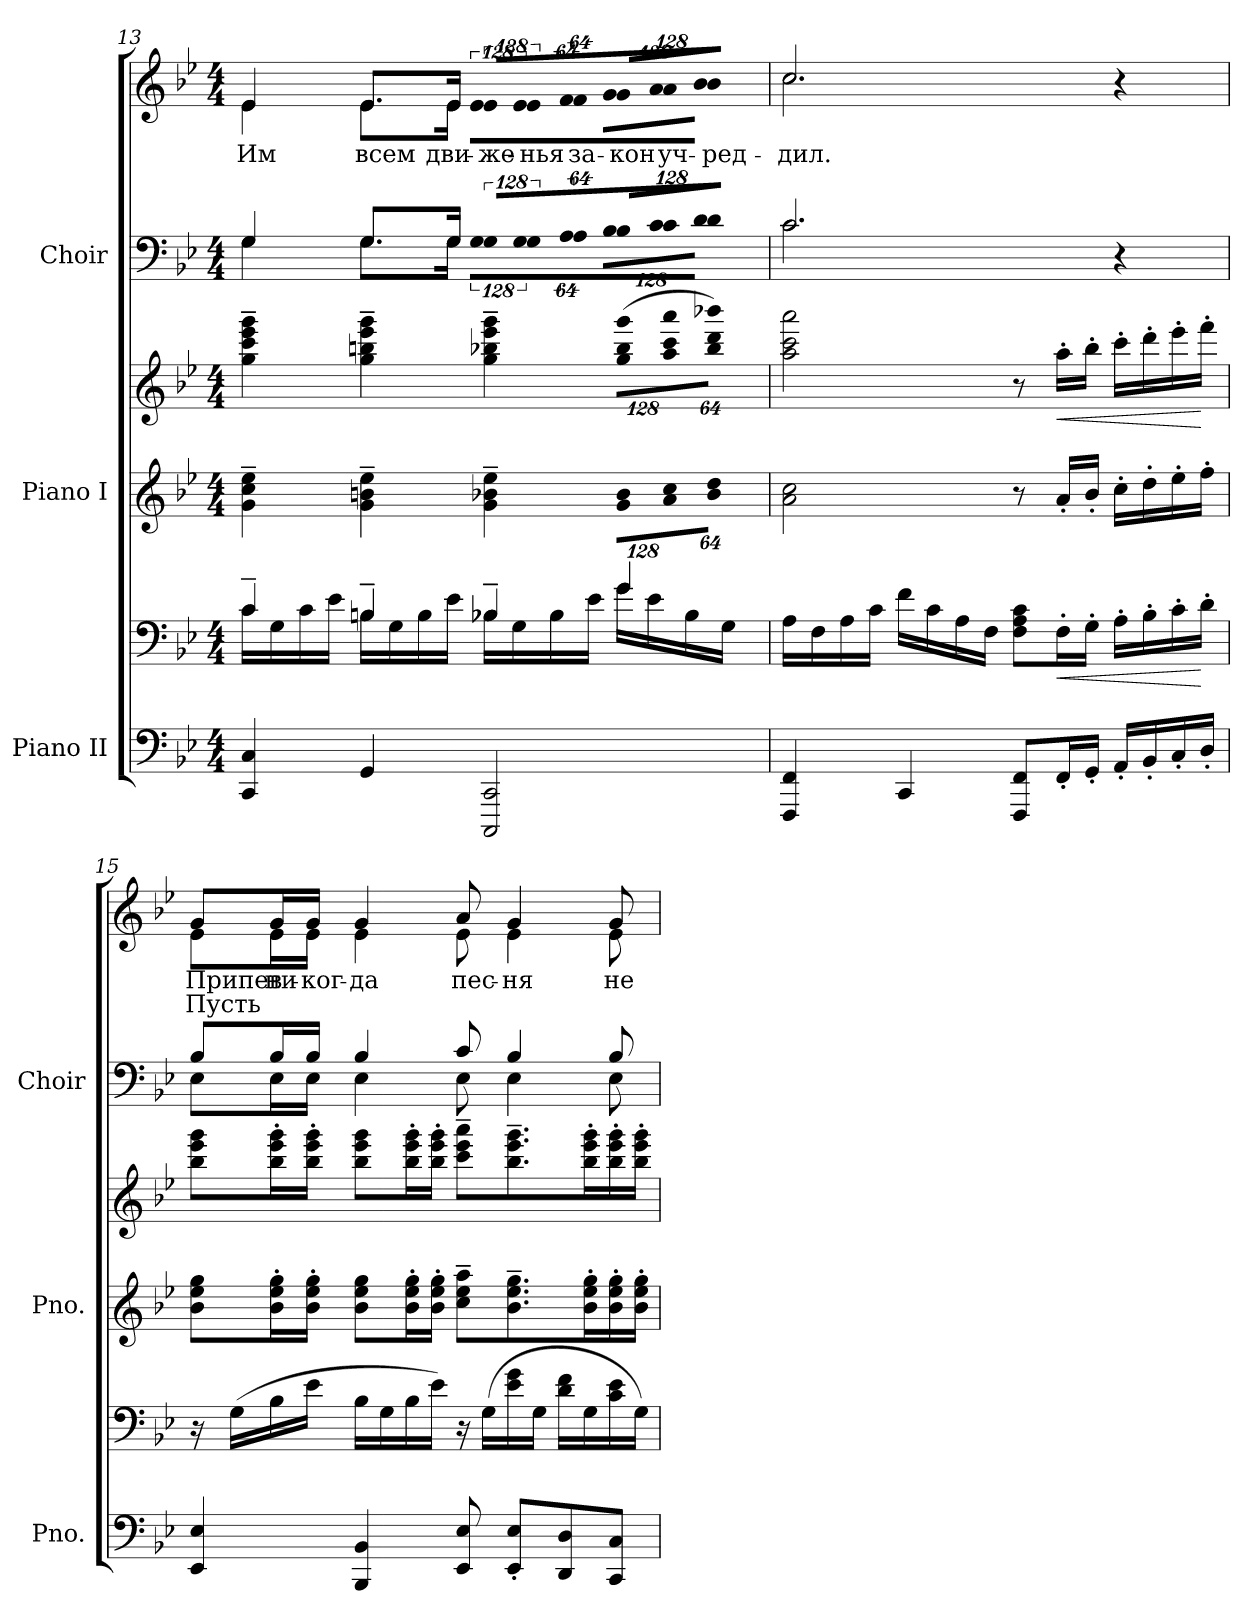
**kern	**kern	**dynam	**kern	**kern	**dynam	**kern	**kern	**text	**text
*part3	*part3	*part3	*part2	*part2	*part2	*part1	*part1	*part1	*part1
*staff6	*staff5	*staff5/6	*staff4	*staff3	*staff3/4	*staff2	*staff1	*staff1	*staff1
*I"Piano II	*	*	*I"Piano I	*	*	*I"Choir	*	*	*
*I'Pno.	*	*	*I'Pno.	*	*	*I'Choir	*	*	*
*clefF4	*clefF4	*	*clefG2	*clefG2	*	*clefF4	*clefG2	*	*
*k[b-e-]	*k[b-e-]	*	*k[b-e-]	*k[b-e-]	*	*k[b-e-]	*k[b-e-]	*	*
*B-:	*B-:	*	*B-:	*B-:	*	*B-:	*B-:	*	*
*M4/4	*M4/4	*	*M4/4	*M4/4	*	*M4/4	*M4/4	*	*
=13	=13	=13	=13	=13	=13	=13	=13	=13	=13
*	*^	*	*	*	*	*^	*	*	*
!	!	!	!	!	!	!	!	!	!	!LO:LY:b:color=#000000	!
*	*	*	*	*	*	*	*	*	*^	*	*
4CCi/ 4Ci	4c~i/	16ci\LL	.	4gi\~ 4cci~ 4ee-i~	4ggi\~ 4ccci~ 4eee-i~ 4gggi~	.	4Gi/	4Gi\	4e-i/	4e-i\	Им	.
.	.	16Gi\	.	.	.	.	.	.	.	.	.	.
.	.	16ci\	.	.	.	.	.	.	.	.	.	.
.	.	16e-i\JJ	.	.	.	.	.	.	.	.	.	.
!	!	!	!	!	!	!	!	!	!	!	!LO:LY:b:color=#000000	!
4GGi/	4Bn~i/	16Bi\LL	.	4gi\~ 4bni~ 4ee-i~	4ggi\~ 4bbni~ 4eee-i~ 4gggi~	.	8.Gi/L	8.Gi\L	8.e-i/L	8.e-i\L	всем	.
.	.	16Gi\	.	.	.	.	.	.	.	.	.	.
.	.	16Bi\	.	.	.	.	.	.	.	.	.	.
!	!	!	!	!	!	!	!	!	!	!	!LO:LY:b:color=#000000	!
.	.	16e-i\JJ	.	.	.	.	16Gi/Jk	16Gi\Jk	16e-i/Jk	16e-i\Jk	дви-	.
!	!	!	!	!	!	!	!LO:N:vis=8	!LO:N:vis=8	!LO:N:vis=8	!	!	!
!	!	!	!	!	!	!	!	!	!	!LO:N:vis=8	!LO:LY:b:color=#000000	!
2CCCi/ 2CCi	4B-X~i/	16B-i\LL	.	4gi\~ 4b-Xi~ 4ee-i~	4ggi\~ 4bb-Xi~ 4eee-i~ 4gggi~	.	1024%85Gi/L	1024%85Gi\L	1024%85e-i/L	1024%85e-i\L	-же-	.
.	.	16Gi\	.	.	.	.	.	.	.	.	.	.
!	!	!	!	!	!	!	!LO:N:vis=8	!LO:N:vis=8	!LO:N:vis=8	!	!	!
!	!	!	!	!	!	!	!	!	!	!LO:N:vis=8	!LO:LY:b:color=#000000	!
.	.	.	.	.	.	.	1024%85Gi/	1024%85Gi\	1024%85e-i/	1024%85e-i\	-нья	.
.	.	16B-i\	.	.	.	.	.	.	.	.	.	.
!	!	!	!	!	!	!	!LO:N:vis=8	!LO:N:vis=8	!LO:N:vis=8	!	!	!
!	!	!	!	!	!	!	!	!	!	!LO:N:vis=8	!LO:LY:b:color=#000000	!
.	.	.	.	.	.	.	512%43Ai/J	512%43Ai\J	512%43fi/J	512%43fi\J	за-	.
.	.	16e-i\JJ	.	.	.	.	.	.	.	.	.	.
*	*	*	*	*Xbrackettup	*	*	*	*	*	*	*	*
!	!	!	!	!LO:N:vis=8	!	!	!	!	!	!	!	!
*	*	*	*	*	*Xbrackettup	*	*	*	*	*	*	*
!	!	!	!	!	!LO:N:vis=8	!	!LO:N:vis=8	!LO:N:vis=8	!LO:N:vis=8	!	!	!
!	!	!	!	!	!	!	!	!	!	!LO:N:vis=8	!LO:LY:b:color=#000000	!
.	4gi/	16gi\LL	.	1024%85gi\ 1024%85b-iL	(1024%85ggi\ 1024%85bb-i 1024%85gggiL	.	1024%85B-i/L	1024%85B-i\L	1024%85gi/L	1024%85gi\L	-кон	.
.	.	16e-i\	.	.	.	.	.	.	.	.	.	.
!	!	!	!	!LO:N:vis=8	!LO:N:vis=8	!	!LO:N:vis=8	!LO:N:vis=8	!LO:N:vis=8	!	!	!
!	!	!	!	!	!	!	!	!	!	!LO:N:vis=8	!LO:LY:b:color=#000000	!
.	.	.	.	1024%85ai\ 1024%85cci	1024%85aai\ 1024%85ccci 1024%85aaai	.	1024%85ci/	1024%85ci\	1024%85ai/	1024%85ai\	уч-	.
.	.	16B-i\	.	.	.	.	.	.	.	.	.	.
!	!	!	!	!LO:N:vis=8	!LO:N:vis=8	!	!LO:N:vis=8	!LO:N:vis=8	!LO:N:vis=8	!	!	!
!	!	!	!	!	!	!	!	!	!	!LO:N:vis=8	!LO:LY:b:color=#000000	!
.	.	.	.	512%43b-i\ 512%43ddiJ	512%43bb-i\ 512%43dddi 512%43bbb-XiJ)	.	512%43di/J	512%43di\J	512%43b-i/J	512%43b-i\J	-ред-	.
.	.	16Gi\JJ	.	.	.	.	.	.	.	.	.	.
*	*v	*v	*	*	*	*	*	*	*	*	*	*
!!LO:PB:g=z	!!
=14	=14	=14	=14	=14	=14	=14	=14	=14	=14	=14	=14
*	*^	*	*	*	*	*	*	*	*	*	*
!	!	!	!	!	!	!	!	!	!	!	!LO:LY:b:color=#000000	!
*	*v	*v	*	*	*	*	*	*	*	*	*	*
4FFFi/ 4FFi	16Ai\LL	.	2ai\ 2cci	2aai\ 2ccci 2aaai	.	2.ci/	2.ci\	2.cci/	2.cci\	-дил.	.
.	16Fi\	.	.	.	.	.	.	.	.	.	.
.	16Ai\	.	.	.	.	.	.	.	.	.	.
.	16ci\JJ	.	.	.	.	.	.	.	.	.	.
4CCi/	16fi\LL	.	.	.	.	.	.	.	.	.	.
.	16ci\	.	.	.	.	.	.	.	.	.	.
.	16Ai\	.	.	.	.	.	.	.	.	.	.
.	16Fi\JJ	.	.	.	.	.	.	.	.	.	.
8FFFi/ 8FFiL	8Fi\ 8Ai 8ciL	.	8r	8r	.	.	.	.	.	.	.
!	!	!LO:HP:b	!	!	!LO:HP:b	!	!	!	!	!	!
16FF'i/L	16F'i\L	<	16a'i/LL	16aa'i\LL	<	.	.	.	.	.	.
16GG'i/JJ	16G'i\JJ	.	16b-'i/JJ	16bb-'i\JJ	.	.	.	.	.	.	.
16AA'i/LL	16A'i\LL	.	16cc'i\LL	16ccc'i\LL	.	4r	4ryy	4r	4ryy	.	.
16BB-'i/	16B-'i\	.	16dd'i\	16ddd'i\	.	.	.	.	.	.	.
16C'i/	16c'i\	.	16ee-'i\	16eee-'i\	.	.	.	.	.	.	.
16D'i/JJ	16d'i\JJ	[	16ff'i\JJ	16fff'i\JJ	[	.	.	.	.	.	.
=15	=15	=15	=15	=15	=15	=15	=15	=15	=15	=15	=15
!	!	!	!	!	!	!	!	!	!	!LO:LY:a:color=#000000	!LO:LY:b:color=#000000
4EE-i/ 4E-i	16r	.	8b-i\ 8ee-i 8ggiL	8bb-i\ 8eee-i 8gggiL	.	8B-i/L	8E-i\L	8gi/L	8e-i\L	Припев	Пусть
.	(16Gi\LL	.	.	.	.	.	.	.	.	.	.
!	!	!	!	!	!	!	!	!	!	!LO:LY:b:color=#000000	!
.	16B-i\	.	16b-i\' 16ee-i' 16ggi'L	16bb-i\' 16eee-i' 16gggi'L	.	16B-i/L	16E-i\L	16gi/L	16e-i\L	ни-	.
!	!	!	!	!	!	!	!	!	!	!LO:LY:b:color=#000000	!
.	16e-i\JJ	.	16b-i\' 16ee-i' 16ggi'JJ	16bb-i\' 16eee-i' 16gggi'JJ	.	16B-i/JJ	16E-i\JJ	16gi/JJ	16e-i\JJ	-ког-	.
!	!	!	!	!	!	!	!	!	!	!LO:LY:b:color=#000000	!
4BBB-i/ 4BB-i	16B-i\LL	.	8b-i\ 8ee-i 8ggiL	8bb-i\ 8eee-i 8gggiL	.	4B-i/	4E-i\	4gi/	4e-i\	-да	.
.	16Gi\	.	.	.	.	.	.	.	.	.	.
.	16B-i\	.	16b-i\' 16ee-i' 16ggi'L	16bb-i\' 16eee-i' 16gggi'L	.	.	.	.	.	.	.
.	16e-i\JJ)	.	16b-i\' 16ee-i' 16ggi'JJ	16bb-i\' 16eee-i' 16gggi'JJ	.	.	.	.	.	.	.
!	!	!	!	!	!	!	!	!	!	!LO:LY:b:color=#000000	!
8EE-i/ 8E-i	16r	.	8cci\~ 8ee-i~ 8aai~L	8ccci\~ 8eee-i~ 8aaai~L	.	8ci/	8E-i\	8ai/	8e-i\	пес-	.
.	(16Gi\LL	.	.	.	.	.	.	.	.	.	.
!	!	!	!	!	!	!	!	!	!	!LO:LY:b:color=#000000	!
8EE-i/' 8E-i'L	16e-i\ 16gi	.	8.b-i\~ 8.ee-i~ 8.ggi~	8.bb-i\~ 8.eee-i~ 8.gggi~	.	4B-i/	4E-i\	4gi/	4e-i\	-ня	.
.	16Gi\JJ	.	.	.	.	.	.	.	.	.	.
8DDi/ 8Di	16di\ 16fiLL	.	.	.	.	.	.	.	.	.	.
.	16Gi\	.	16b-i\' 16ee-i' 16ggi'L	16bb-i\' 16eee-i' 16gggi'L	.	.	.	.	.	.	.
!	!	!	!	!	!	!	!	!	!	!LO:LY:b:color=#000000	!
8CCi/ 8CiJ	16ci\ 16e-i	.	16b-i\' 16ee-i' 16ggi'	16bb-i\' 16eee-i' 16gggi'	.	8B-i/	8E-i\	8gi/	8e-i\	не	.
.	16Gi\JJ)	.	16b-i\' 16ee-i' 16ggi'JJ	16bb-i\' 16eee-i' 16gggi'JJ	.	.	.	.	.	.	.
*	*	*	*	*	*	*v	*v	*	*	*	*
*	*	*	*	*	*	*	*v	*v	*	*
=	=	=	=	=	=	=	=	=	=
*-	*-	*-	*-	*-	*-	*-	*-	*-	*-
